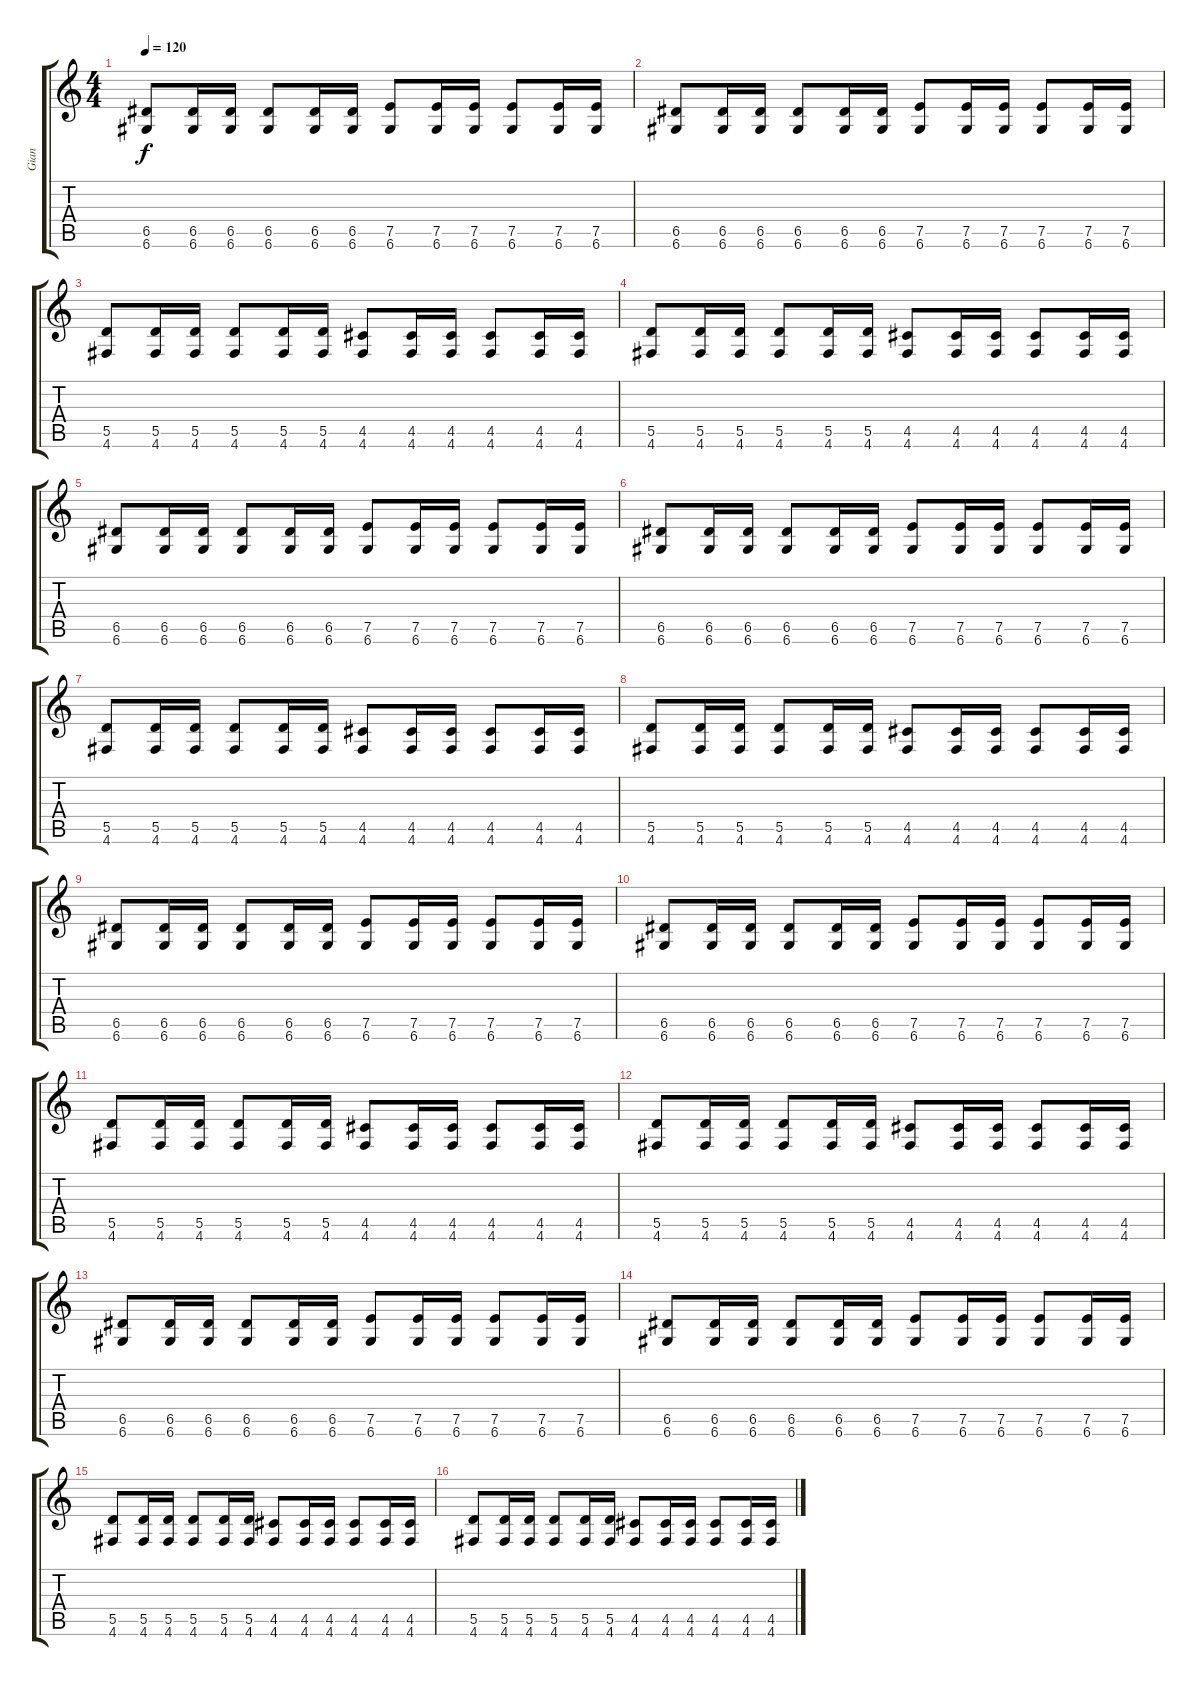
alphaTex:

\track ("Gian" "Gian") {instrument distortionguitar}
\staff {score tabs}
\tuning (E4 B3 G3 D3 A2 D2) {hide}
\ts (4 4)
\tempo 120
\clef g2
\ks c
(6.5 6.6).8{dy f instrument distortionguitar} (6.5 6.6).16 (6.5 6.6).16 (6.5 6.6).8 (6.5 6.6).16 (6.5 6.6).16 (7.5 6.6).8 (7.5 6.6).16 (7.5 6.6).16 (7.5 6.6).8 (7.5 6.6).16 (7.5 6.6).16 |
(6.5 6.6).8 (6.5 6.6).16 (6.5 6.6).16 (6.5 6.6).8 (6.5 6.6).16 (6.5 6.6).16 (7.5 6.6).8 (7.5 6.6).16 (7.5 6.6).16 (7.5 6.6).8 (7.5 6.6).16 (7.5 6.6).16 |
(5.5 4.6).8 (5.5 4.6).16 (5.5 4.6).16 (5.5 4.6).8 (5.5 4.6).16 (5.5 4.6).16 (4.5 4.6).8 (4.5 4.6).16 (4.5 4.6).16 (4.5 4.6).8 (4.5 4.6).16 (4.5 4.6).16 |
(5.5 4.6).8 (5.5 4.6).16 (5.5 4.6).16 (5.5 4.6).8 (5.5 4.6).16 (5.5 4.6).16 (4.5 4.6).8 (4.5 4.6).16 (4.5 4.6).16 (4.5 4.6).8 (4.5 4.6).16 (4.5 4.6).16 |
(6.5 6.6).8 (6.5 6.6).16 (6.5 6.6).16 (6.5 6.6).8 (6.5 6.6).16 (6.5 6.6).16 (7.5 6.6).8 (7.5 6.6).16 (7.5 6.6).16 (7.5 6.6).8 (7.5 6.6).16 (7.5 6.6).16 |
(6.5 6.6).8 (6.5 6.6).16 (6.5 6.6).16 (6.5 6.6).8 (6.5 6.6).16 (6.5 6.6).16 (7.5 6.6).8 (7.5 6.6).16 (7.5 6.6).16 (7.5 6.6).8 (7.5 6.6).16 (7.5 6.6).16 |
(5.5 4.6).8 (5.5 4.6).16 (5.5 4.6).16 (5.5 4.6).8 (5.5 4.6).16 (5.5 4.6).16 (4.5 4.6).8 (4.5 4.6).16 (4.5 4.6).16 (4.5 4.6).8 (4.5 4.6).16 (4.5 4.6).16 |
(5.5 4.6).8 (5.5 4.6).16 (5.5 4.6).16 (5.5 4.6).8 (5.5 4.6).16 (5.5 4.6).16 (4.5 4.6).8 (4.5 4.6).16 (4.5 4.6).16 (4.5 4.6).8 (4.5 4.6).16 (4.5 4.6).16 |
(6.5 6.6).8 (6.5 6.6).16 (6.5 6.6).16 (6.5 6.6).8 (6.5 6.6).16 (6.5 6.6).16 (7.5 6.6).8 (7.5 6.6).16 (7.5 6.6).16 (7.5 6.6).8 (7.5 6.6).16 (7.5 6.6).16 |
(6.5 6.6).8 (6.5 6.6).16 (6.5 6.6).16 (6.5 6.6).8 (6.5 6.6).16 (6.5 6.6).16 (7.5 6.6).8 (7.5 6.6).16 (7.5 6.6).16 (7.5 6.6).8 (7.5 6.6).16 (7.5 6.6).16 |
(5.5 4.6).8 (5.5 4.6).16 (5.5 4.6).16 (5.5 4.6).8 (5.5 4.6).16 (5.5 4.6).16 (4.5 4.6).8 (4.5 4.6).16 (4.5 4.6).16 (4.5 4.6).8 (4.5 4.6).16 (4.5 4.6).16 |
(5.5 4.6).8 (5.5 4.6).16 (5.5 4.6).16 (5.5 4.6).8 (5.5 4.6).16 (5.5 4.6).16 (4.5 4.6).8 (4.5 4.6).16 (4.5 4.6).16 (4.5 4.6).8 (4.5 4.6).16 (4.5 4.6).16 |
(6.5 6.6).8 (6.5 6.6).16 (6.5 6.6).16 (6.5 6.6).8 (6.5 6.6).16 (6.5 6.6).16 (7.5 6.6).8 (7.5 6.6).16 (7.5 6.6).16 (7.5 6.6).8 (7.5 6.6).16 (7.5 6.6).16 |
(6.5 6.6).8 (6.5 6.6).16 (6.5 6.6).16 (6.5 6.6).8 (6.5 6.6).16 (6.5 6.6).16 (7.5 6.6).8 (7.5 6.6).16 (7.5 6.6).16 (7.5 6.6).8 (7.5 6.6).16 (7.5 6.6).16 |
(5.5 4.6).8 (5.5 4.6).16 (5.5 4.6).16 (5.5 4.6).8 (5.5 4.6).16 (5.5 4.6).16 (4.5 4.6).8 (4.5 4.6).16 (4.5 4.6).16 (4.5 4.6).8 (4.5 4.6).16 (4.5 4.6).16 |
(5.5 4.6).8 (5.5 4.6).16 (5.5 4.6).16 (5.5 4.6).8 (5.5 4.6).16 (5.5 4.6).16 (4.5 4.6).8 (4.5 4.6).16 (4.5 4.6).16 (4.5 4.6).8 (4.5 4.6).16 (4.5 4.6).16
